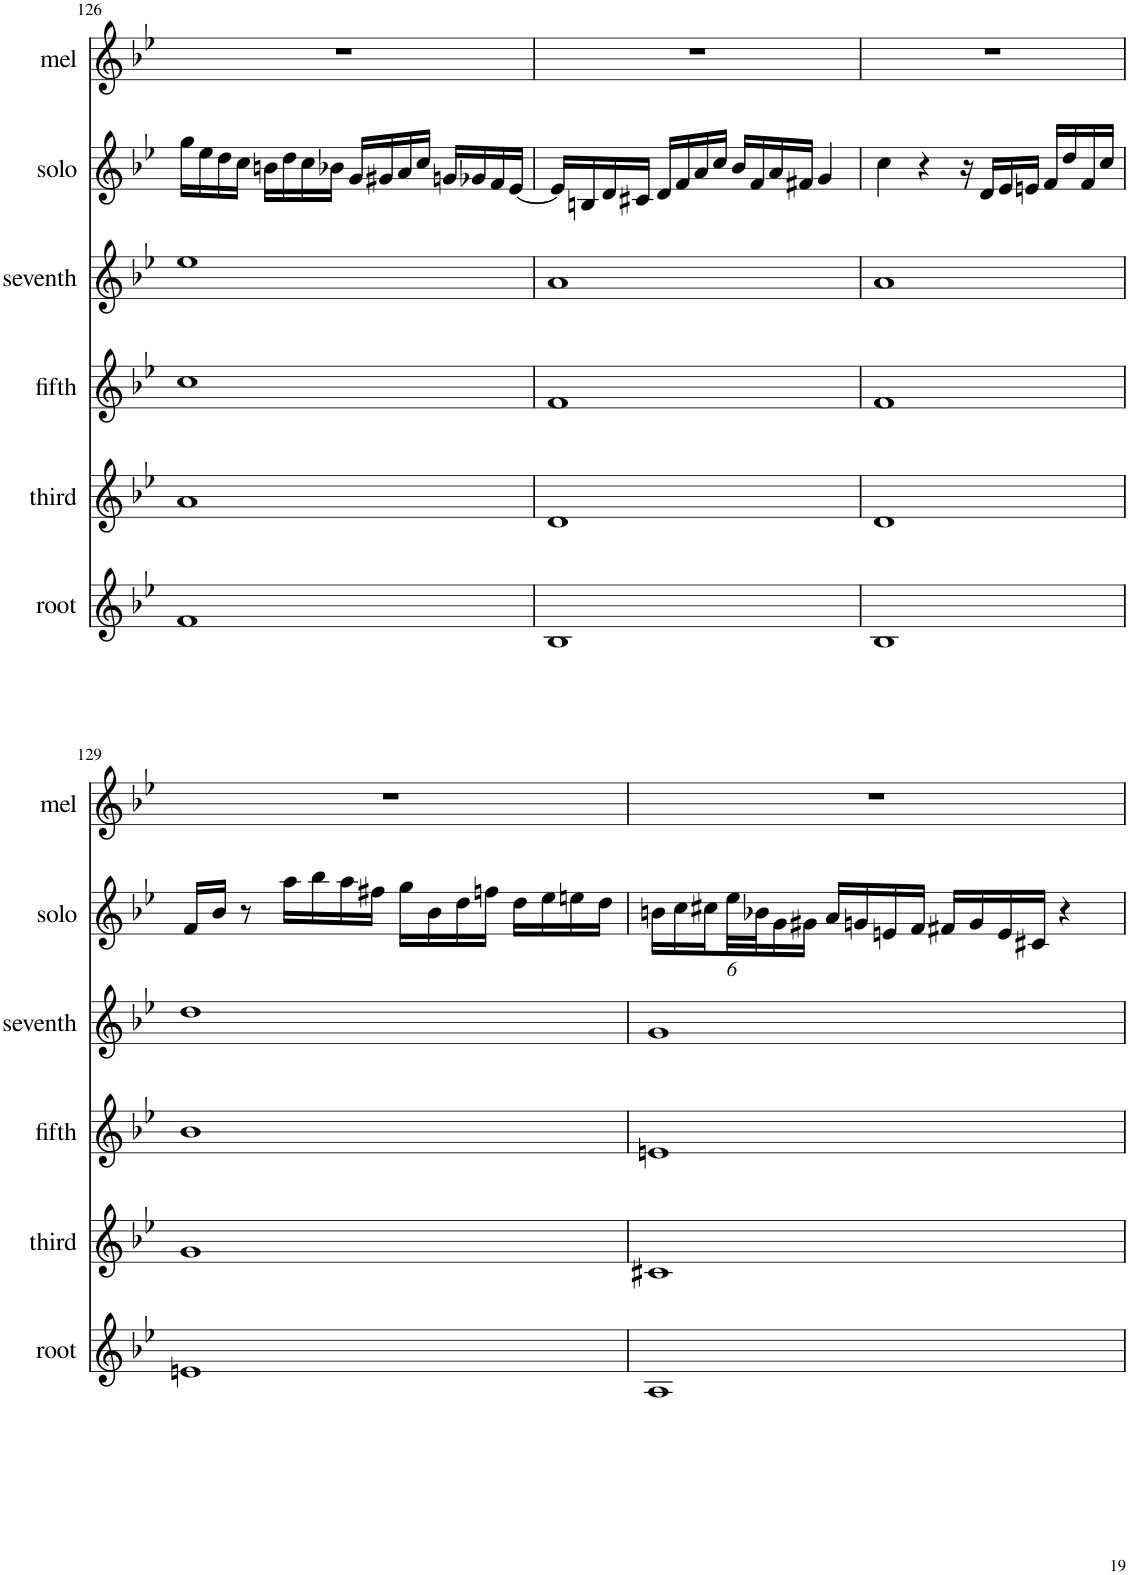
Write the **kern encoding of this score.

**kern	**kern	**kern	**kern	**kern	**kern
*part6	*part5	*part4	*part3	*part2	*part1
*staff6	*staff5	*staff4	*staff3	*staff2	*staff1
*I"root	*I"third	*I"fifth	*I"seventh	*I"solo	*I"mel
*I'root	*I'third	*I'fifth	*I'seventh	*I'solo	*I'mel
!!LO:PB:g=z
*clefG2	*clefG2	*clefG2	*clefG2	*clefG2	*clefG2
*k[b-e-]	*k[b-e-]	*k[b-e-]	*k[b-e-]	*k[b-e-]	*k[b-e-]
*M4/4	*M4/4	*M4/4	*M4/4	*M4/4	*M4/4
=126	=126	=126	=126	=126	=126
1f	1a	1cc	1ee-	16gg\LL	1r
.	.	.	.	16ee-\	.
.	.	.	.	16dd\	.
.	.	.	.	16cc\JJ	.
.	.	.	.	16bn\LL	.
.	.	.	.	16dd\	.
.	.	.	.	16cc\	.
.	.	.	.	16b-X\JJ	.
.	.	.	.	16g/LL	.
.	.	.	.	16g#X/	.
.	.	.	.	16a/	.
.	.	.	.	16cc/JJ	.
.	.	.	.	16gn/LL	.
.	.	.	.	16g-X/	.
.	.	.	.	16f/	.
.	.	.	.	[16e-/JJ	.
=127	=127	=127	=127	=127	=127
1B-	1d	1f	1a	16e-/LL]	1r
.	.	.	.	16Bn/	.
.	.	.	.	16d/	.
.	.	.	.	16c#X/JJ	.
.	.	.	.	16d/LL	.
.	.	.	.	16f/	.
.	.	.	.	16a/	.
.	.	.	.	16cc/JJ	.
.	.	.	.	16b-/LL	.
.	.	.	.	16f/	.
.	.	.	.	16a/	.
.	.	.	.	16f#X/JJ	.
.	.	.	.	4g/	.
=128	=128	=128	=128	=128	=128
1B-	1d	1f	1a	4cc\	1r
.	.	.	.	4r	.
.	.	.	.	16r	.
.	.	.	.	16d/LL	.
.	.	.	.	16e-/	.
.	.	.	.	16en/JJ	.
.	.	.	.	16f/LL	.
.	.	.	.	16dd/	.
.	.	.	.	16f/	.
.	.	.	.	16cc/JJ	.
!!LO:LB:g=z
=129	=129	=129	=129	=129	=129
1en	1g	1b-	1dd	16f/LL	1r
.	.	.	.	16b-/JJ	.
.	.	.	.	8r	.
.	.	.	.	16aa\LL	.
.	.	.	.	16bb-\	.
.	.	.	.	16aa\	.
.	.	.	.	16ff#X\JJ	.
.	.	.	.	16gg\LL	.
.	.	.	.	16b-\	.
.	.	.	.	16dd\	.
.	.	.	.	16ffn\JJ	.
.	.	.	.	16dd\LL	.
.	.	.	.	16ee-\	.
.	.	.	.	16een\	.
.	.	.	.	16dd\JJ	.
=130	=130	=130	=130	=130	=130
*	*	*	*	*Xbrackettup	*
1A	1c#X	1en	1g	24bn\LL	1r
.	.	.	.	24cc\	.
.	.	.	.	24cc#X\	.
.	.	.	.	48ee-\L	.
.	.	.	.	48b-X\J	.
.	.	.	.	24g\	.
.	.	.	.	24g#X\JJ	.
.	.	.	.	16a/LL	.
.	.	.	.	16gn/	.
.	.	.	.	16en/	.
.	.	.	.	16f/JJ	.
.	.	.	.	16f#X/LL	.
.	.	.	.	16g/	.
.	.	.	.	16e/	.
.	.	.	.	16c#X/JJ	.
.	.	.	.	4r	.
=	=	=	=	=	=
*-	*-	*-	*-	*-	*-
